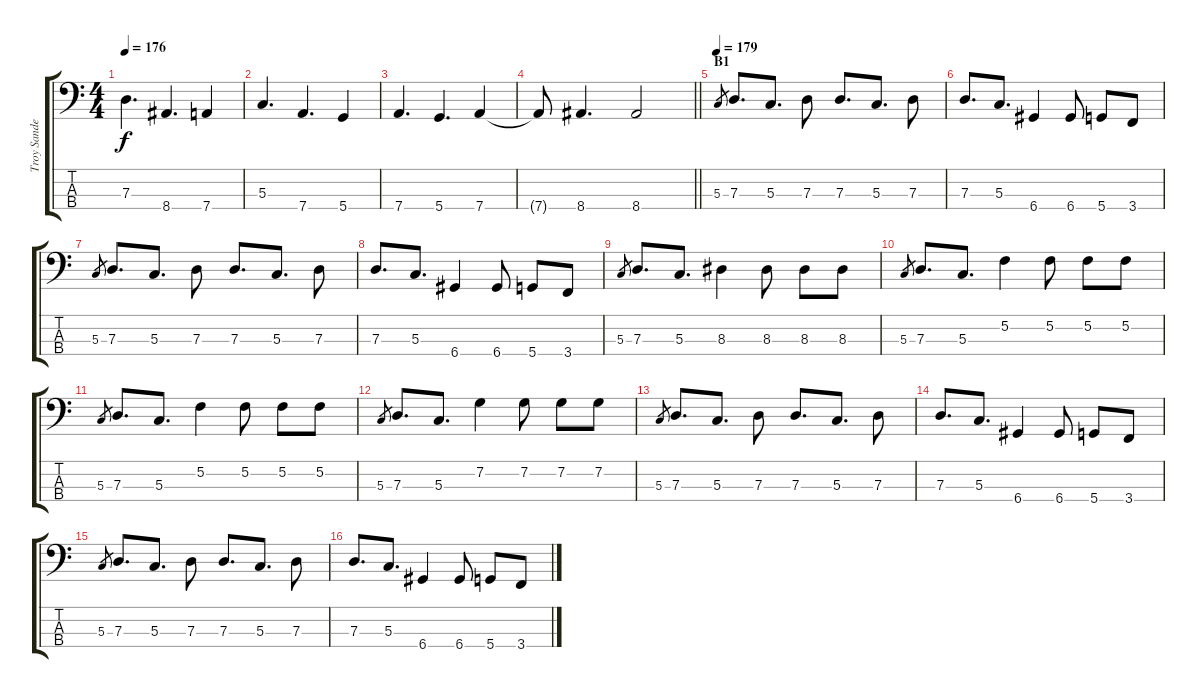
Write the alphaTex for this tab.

\track ("Troy Sanders" "Troy Sande") {instrument electricbassfinger}
\staff {score tabs}
\tuning (F2 C2 G1 D1) {hide}
\ts (4 4)
\tempo 176
\clef f4
\ks c
7.3.4{d dy f} 8.4.4{d} 7.4.4 |
5.3.4{d} 7.4.4{d} 5.4.4 |
7.4.4{d} 5.4.4{d} 7.4.4 |
\barLineRight lightlight
7.4{t}.8 8.4.4{d} 8.4.2 |
\section ("" "B1")
\tempo 179
5.3.8{gr} 7.3.8{d} 5.3.8{d} 7.3.8 7.3.8{d} 5.3.8{d} 7.3.8 |
7.3.8{d} 5.3.8{d} 6.4.4 6.4.8 5.4.8 3.4.8 |
5.3.8{gr} 7.3.8{d} 5.3.8{d} 7.3.8 7.3.8{d} 5.3.8{d} 7.3.8 |
7.3.8{d} 5.3.8{d} 6.4.4 6.4.8 5.4.8 3.4.8 |
5.3.8{gr} 7.3.8{d} 5.3.8{d} 8.3.4 8.3.8 8.3.8 8.3.8 |
5.3.8{gr} 7.3.8{d} 5.3.8{d} 5.2.4 5.2.8 5.2.8 5.2.8 |
5.3.8{gr} 7.3.8{d} 5.3.8{d} 5.2.4 5.2.8 5.2.8 5.2.8 |
5.3.8{gr} 7.3.8{d} 5.3.8{d} 7.2.4 7.2.8 7.2.8 7.2.8 |
5.3.8{gr} 7.3.8{d} 5.3.8{d} 7.3.8 7.3.8{d} 5.3.8{d} 7.3.8 |
7.3.8{d} 5.3.8{d} 6.4.4 6.4.8 5.4.8 3.4.8 |
5.3.8{gr} 7.3.8{d} 5.3.8{d} 7.3.8 7.3.8{d} 5.3.8{d} 7.3.8 |
7.3.8{d} 5.3.8{d} 6.4.4 6.4.8 5.4.8 3.4.8
